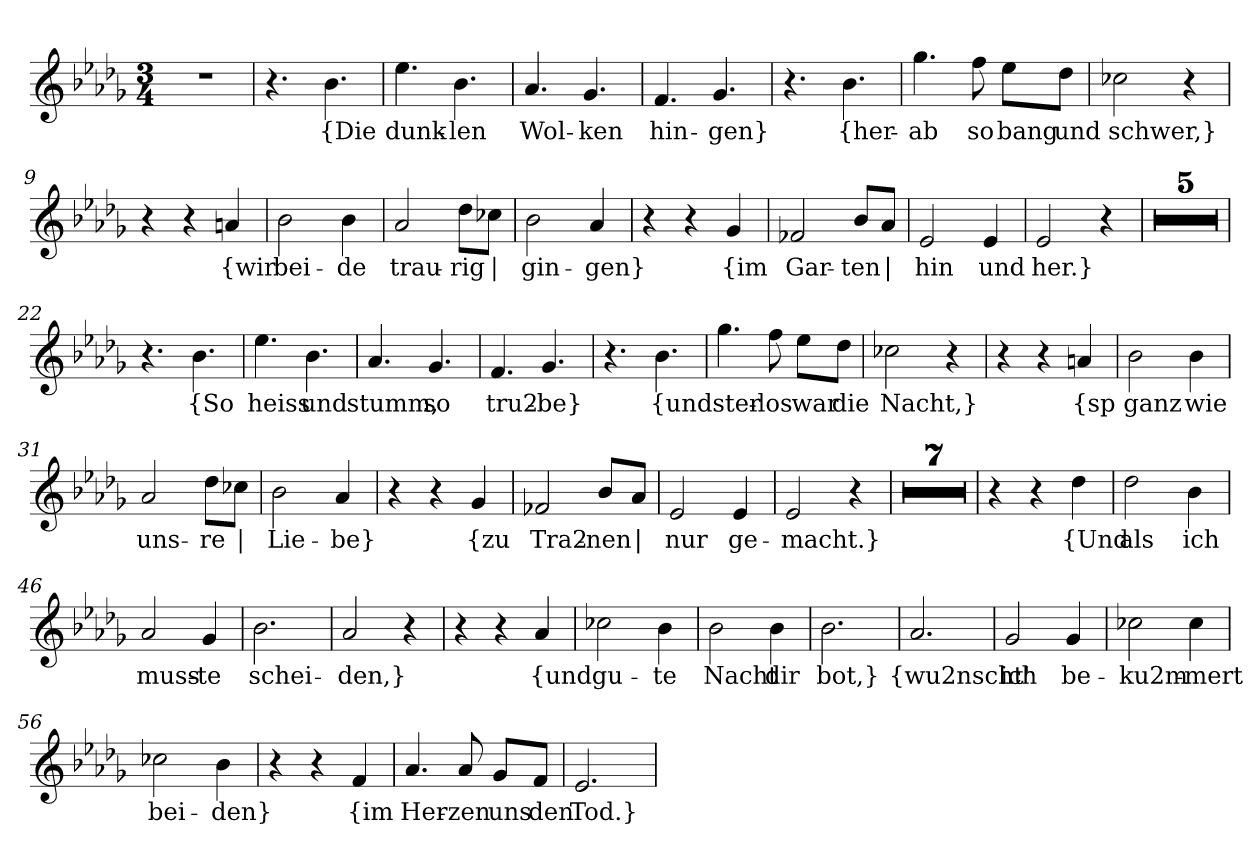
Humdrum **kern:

**kern	**text
*part1	*part1
*staff1	*staff1
*clefG2	*
*k[b-e-a-d-g-]	*
*M3/4	*
=1	=1
2.r	.
=2	=2
4.r	.
!	!LO:LY:b
4.b-\	{Die
=3	=3
!	!LO:LY:b
4.ee-\	dunk-
!	!LO:LY:b
4.b-\	-len
=4	=4
!	!LO:LY:b
4.a-/	Wol-
!	!LO:LY:b
4.g-/	-ken
=5	=5
!	!LO:LY:b
4.f/	hin-
!	!LO:LY:b
4.g-/	-gen}
=6	=6
4.r	.
!	!LO:LY:b
4.b-\	{her-
=7	=7
!	!LO:LY:b
4.gg-\	-ab
!	!LO:LY:b
8ff\	so
!	!LO:LY:b
8ee-\L	bang
!	!LO:LY:b
8dd-\J	und
=8	=8
!	!LO:LY:b
2cc-X\	schwer,}
4r	.
=9	=9
4r	.
4r	.
!	!LO:LY:b
4an/	{wir
!!LO:LB:g=z
=10	=10
!	!LO:LY:b
2b-\	bei-
!	!LO:LY:b
4b-\	-de
=11	=11
!	!LO:LY:b
2a-/	trau-
!	!LO:LY:b
8dd-\L	-rig
!	!LO:LY:b
8cc-X\J	|
=12	=12
!	!LO:LY:b
2b-\	gin-
!	!LO:LY:b
4a-/	-gen}
=13	=13
4r	.
4r	.
!	!LO:LY:b
4g-/	{im
=14	=14
!	!LO:LY:b
2f-X/	Gar-
!	!LO:LY:b
8b-/L	-ten
!	!LO:LY:b
8a-/J	|
=15	=15
!	!LO:LY:b
2e-/	hin
!	!LO:LY:b
4e-/	und
=16	=16
!	!LO:LY:b
2e-/	her.}
4r	.
=17	=17
2.r	.
=18	=18
2.r	.
=19	=19
2.r	.
=20	=20
2.r	.
=21	=21
2.r	.
!!LO:LB:g=z
=22	=22
4.r	.
!	!LO:LY:b
4.b-\	{So
=23	=23
!	!LO:LY:b
4.ee-\	heiss
!	!LO:LY:b
4.b-\	und
=24	=24
!	!LO:LY:b
4.a-/	stumm,
!	!LO:LY:b
4.g-/	so
=25	=25
!	!LO:LY:b
4.f/	tru2-
!	!LO:LY:b
4.g-/	-be}
=26	=26
4.r	.
!	!LO:LY:b
4.b-\	{und
=27	=27
!	!LO:LY:b
4.gg-\	ster-
!	!LO:LY:b
8ff\	-los
!	!LO:LY:b
8ee-\L	war
!	!LO:LY:b
8dd-\J	die
=28	=28
!	!LO:LY:b
2cc-X\	Nacht,}
4r	.
=29	=29
4r	.
4r	.
!	!LO:LY:b
4an/	{sp
=30	=30
!	!LO:LY:b
2b-\	ganz
!	!LO:LY:b
4b-\	wie
!!LO:LB:g=z
=31	=31
!	!LO:LY:b
2a-/	uns-
!	!LO:LY:b
8dd-\L	-re
!	!LO:LY:b
8cc-X\J	|
=32	=32
!	!LO:LY:b
2b-\	Lie-
!	!LO:LY:b
4a-/	-be}
=33	=33
4r	.
4r	.
!	!LO:LY:b
4g-/	{zu
=34	=34
!	!LO:LY:b
2f-X/	Tra2-
!	!LO:LY:b
8b-/L	-nen
!	!LO:LY:b
8a-/J	|
=35	=35
!	!LO:LY:b
2e-/	nur
!	!LO:LY:b
4e-/	ge-
=36	=36
!	!LO:LY:b
2e-/	-macht.}
4r	.
=37	=37
2.r	.
=38	=38
2.r	.
=39	=39
2.r	.
=40	=40
2.r	.
=41	=41
2.r	.
=42	=42
2.r	.
!!LO:LB:g=z
=43	=43
2.r	.
=44	=44
4r	.
4r	.
!	!LO:LY:b
4dd-\	{Und
=45	=45
!	!LO:LY:b
2dd-\	als
!	!LO:LY:b
4b-\	ich
=46	=46
!	!LO:LY:b
2a-/	muss-
!	!LO:LY:b
4g-/	-te
=47	=47
!	!LO:LY:b
2.b-\	schei-
=48	=48
!	!LO:LY:b
2a-/	-den,}
4r	.
=49	=49
4r	.
4r	.
!	!LO:LY:b
4a-/	{und
=50	=50
!	!LO:LY:b
2cc-X\	gu-
!	!LO:LY:b
4b-\	-te
=51	=51
!	!LO:LY:b
2b-\	Nacht
!	!LO:LY:b
4b-\	dir
=52	=52
!	!LO:LY:b
2.b-\	bot,}
=53	=53
!	!LO:LY:b
2.a-/	{wu2nscht'
!!LO:LB:g=z
=54	=54
!	!LO:LY:b
2g-/	ich
!	!LO:LY:b
4g-/	be-
=55	=55
!	!LO:LY:b
2cc-X\	-ku2m-
!	!LO:LY:b
4cc-\	-mert
=56	=56
!	!LO:LY:b
2cc-X\	bei-
!	!LO:LY:b
4b-\	-den}
=57	=57
4r	.
4r	.
!	!LO:LY:b
4f/	{im
=58	=58
!	!LO:LY:b
4.a-/	Her-
!	!LO:LY:b
8a-/	-zen
!	!LO:LY:b
8g-/L	uns
!	!LO:LY:b
8f/J	den
=59	=59
!	!LO:LY:b
2.e-/	Tod.}
=	=
*-	*-
